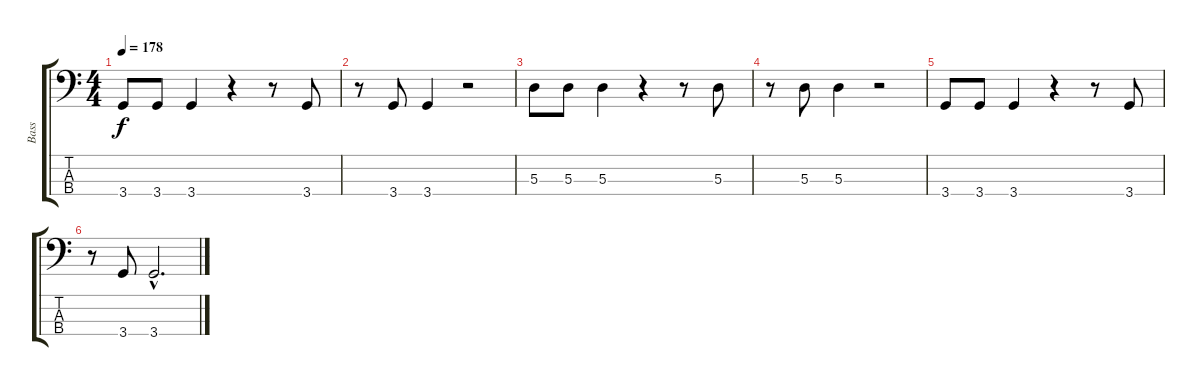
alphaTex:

\track ("Bass" "Bass") {instrument electricbassfinger}
\staff {score tabs}
\tuning (G2 D2 A1 E1) {hide}
\ts (4 4)
\tempo 178
\clef f4
\ks c
3.4.8{dy f} 3.4.8 3.4.4 r.4 r.8 3.4.8 |
r.8 3.4.8 3.4.4 r.2 |
5.3.8 5.3.8 5.3.4 r.4 r.8 5.3.8 |
r.8 5.3.8 5.3.4 r.2 |
3.4.8 3.4.8 3.4.4 r.4 r.8 3.4.8 |
r.8 3.4.8 3.4{hac}.2{d}
